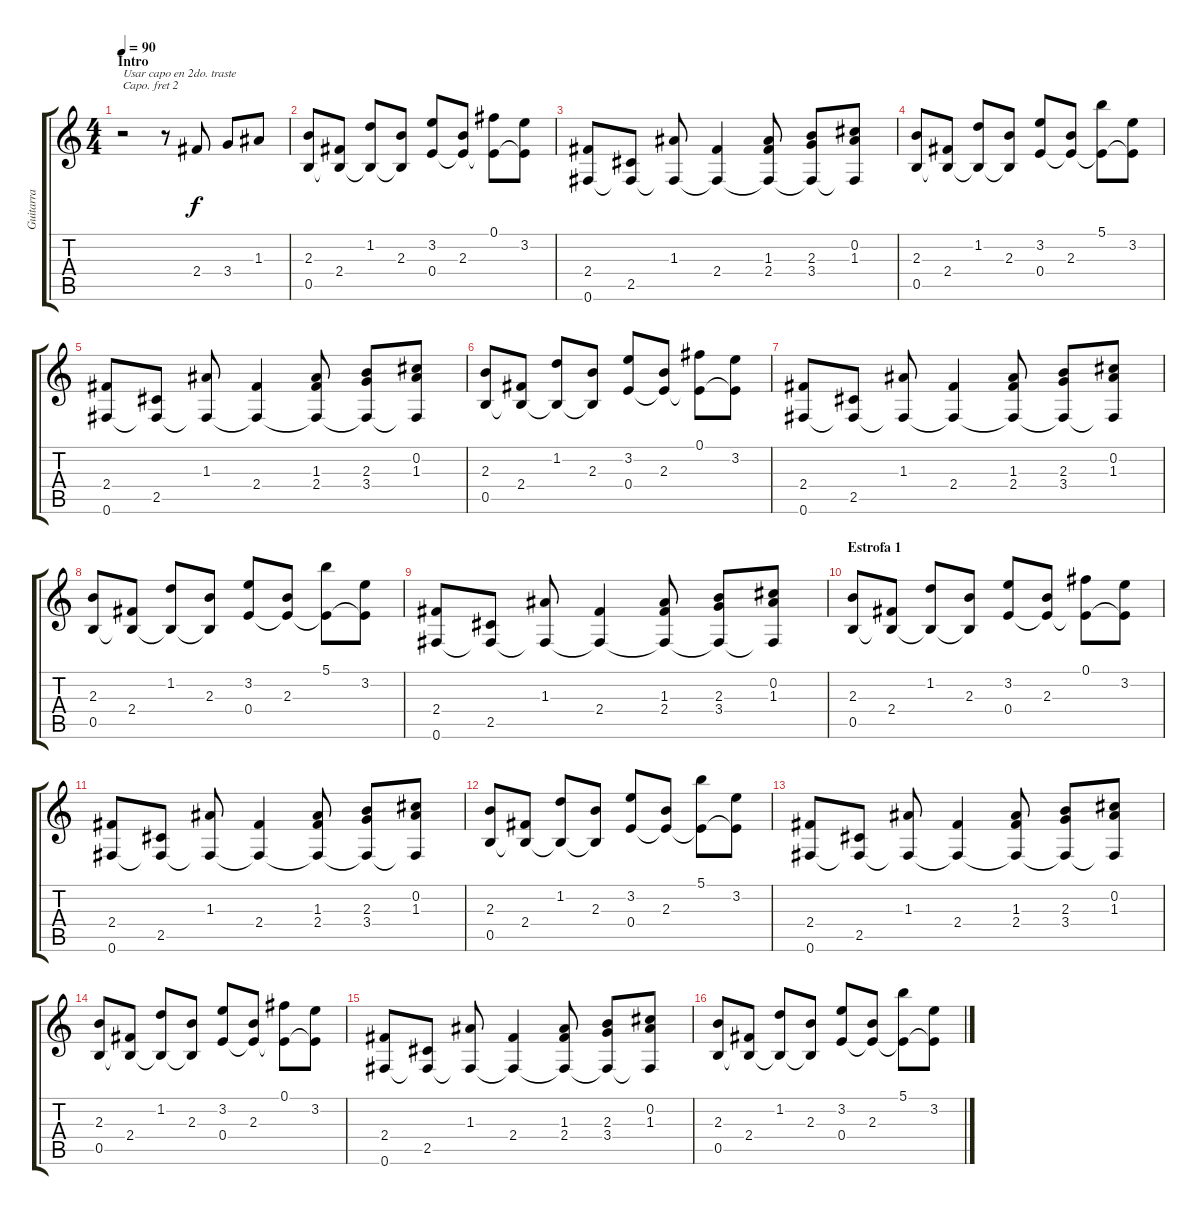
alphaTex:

\track ("Guitarra" "Guitarra") {instrument acousticguitarsteel}
\staff {score tabs}
\capo 2
\tuning (E4 B3 G3 D3 A2 E2) {hide}
\ts (4 4)
\section ("" "Intro")
\tempo 90
\clef g2
\ks c
r.2{txt "Usar capo en 2do. traste" dy f instrument acousticguitarsteel} r.8 2.4.8 3.4.8 1.3.8 |
(2.3 0.5).8 (2.4 0.5{t}).8 (1.2 0.5{t}).8 (2.3 0.5{t}).8 (3.2 0.4).8 (2.3 0.4{t}).8 (0.1 0.4{t}).8 (3.2 0.4{t}).8 |
(2.4 0.6).8 (2.5 0.6{t}).8 (1.3 0.6{t}).8 (2.4 0.6{t}).4 (1.3 2.4 0.6{t}).8 (2.3 3.4 0.6{t}).8 (0.2 1.3 0.6{t}).8 |
(2.3 0.5).8 (2.4 0.5{t}).8 (1.2 0.5{t}).8 (2.3 0.5{t}).8 (3.2 0.4).8 (2.3 0.4{t}).8 (5.1 0.4{t}).8 (3.2 0.4{t}).8 |
(2.4 0.6).8 (2.5 0.6{t}).8 (1.3 0.6{t}).8 (2.4 0.6{t}).4 (1.3 2.4 0.6{t}).8 (2.3 3.4 0.6{t}).8 (0.2 1.3 0.6{t}).8 |
(2.3 0.5).8 (2.4 0.5{t}).8 (1.2 0.5{t}).8 (2.3 0.5{t}).8 (3.2 0.4).8 (2.3 0.4{t}).8 (0.1 0.4{t}).8 (3.2 0.4{t}).8 |
(2.4 0.6).8 (2.5 0.6{t}).8 (1.3 0.6{t}).8 (2.4 0.6{t}).4 (1.3 2.4 0.6{t}).8 (2.3 3.4 0.6{t}).8 (0.2 1.3 0.6{t}).8 |
(2.3 0.5).8 (2.4 0.5{t}).8 (1.2 0.5{t}).8 (2.3 0.5{t}).8 (3.2 0.4).8 (2.3 0.4{t}).8 (5.1 0.4{t}).8 (3.2 0.4{t}).8 |
(2.4 0.6).8 (2.5 0.6{t}).8 (1.3 0.6{t}).8 (2.4 0.6{t}).4 (1.3 2.4 0.6{t}).8 (2.3 3.4 0.6{t}).8 (0.2 1.3 0.6{t}).8 |
\section ("" "Estrofa 1")
(2.3 0.5).8 (2.4 0.5{t}).8 (1.2 0.5{t}).8 (2.3 0.5{t}).8 (3.2 0.4).8 (2.3 0.4{t}).8 (0.1 0.4{t}).8 (3.2 0.4{t}).8 |
(2.4 0.6).8 (2.5 0.6{t}).8 (1.3 0.6{t}).8 (2.4 0.6{t}).4 (1.3 2.4 0.6{t}).8 (2.3 3.4 0.6{t}).8 (0.2 1.3 0.6{t}).8 |
(2.3 0.5).8 (2.4 0.5{t}).8 (1.2 0.5{t}).8 (2.3 0.5{t}).8 (3.2 0.4).8 (2.3 0.4{t}).8 (5.1 0.4{t}).8 (3.2 0.4{t}).8 |
(2.4 0.6).8 (2.5 0.6{t}).8 (1.3 0.6{t}).8 (2.4 0.6{t}).4 (1.3 2.4 0.6{t}).8 (2.3 3.4 0.6{t}).8 (0.2 1.3 0.6{t}).8 |
(2.3 0.5).8 (2.4 0.5{t}).8 (1.2 0.5{t}).8 (2.3 0.5{t}).8 (3.2 0.4).8 (2.3 0.4{t}).8 (0.1 0.4{t}).8 (3.2 0.4{t}).8 |
(2.4 0.6).8 (2.5 0.6{t}).8 (1.3 0.6{t}).8 (2.4 0.6{t}).4 (1.3 2.4 0.6{t}).8 (2.3 3.4 0.6{t}).8 (0.2 1.3 0.6{t}).8 |
(2.3 0.5).8 (2.4 0.5{t}).8 (1.2 0.5{t}).8 (2.3 0.5{t}).8 (3.2 0.4).8 (2.3 0.4{t}).8 (5.1 0.4{t}).8 (3.2 0.4{t}).8
